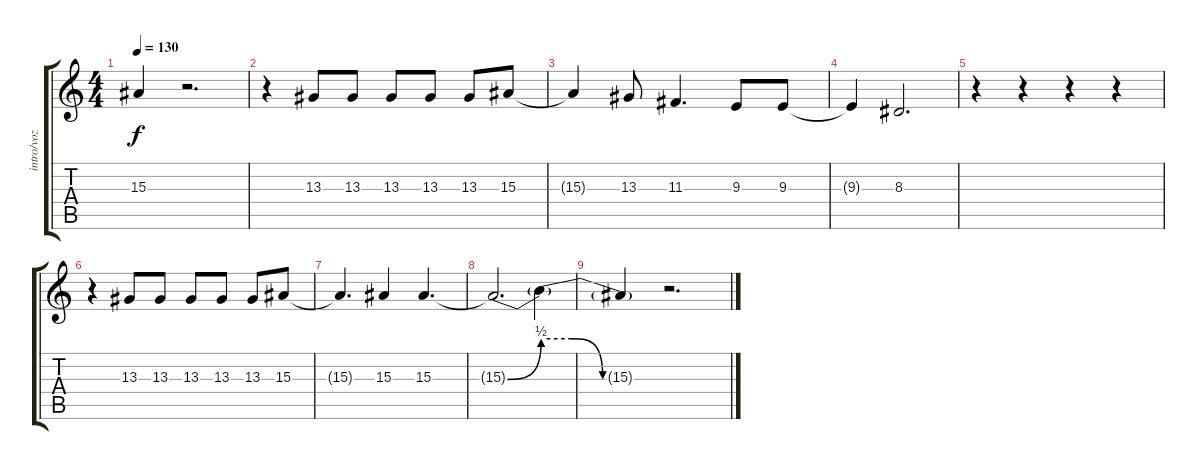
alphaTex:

\track ("intro/voz" "intro/voz") {solo instrument viola}
\staff {score tabs}
\tuning (E4 B3 G3 D3 A2 E2) {hide}
\ts (4 4)
\tempo 130
\clef g2
\ks c
15.3{t}.4{dy f} r.2{d} |
r.4 13.3.8 13.3.8 13.3.8 13.3.8 13.3.8 15.3.8 |
15.3{t}.4 13.3.8 11.3.4{d} 9.3.8 9.3.8 |
9.3{t}.4 8.3.2{d} |
r.4 r.4 r.4 r.4 |
r.4 13.3.8 13.3.8 13.3.8 13.3.8 13.3.8 15.3.8 |
15.3{t}.4{d} 15.3.4 15.3.4{d} |
15.3{be (bend 0 0 60 2) t}.2{d} 15.3{be (custom 0 2 15 2 30 0 60 0) t}.4 |
15.3{t}.4 r.2{d}
